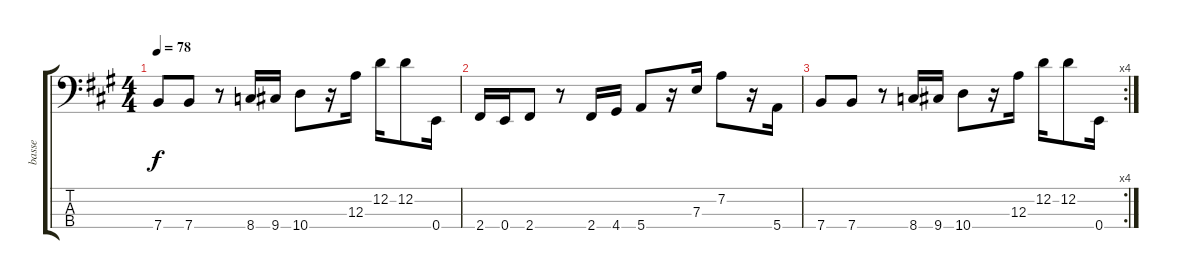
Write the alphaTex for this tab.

\track ("basse" "basse") {instrument electricbassfinger}
\staff {score tabs}
\tuning (G2 D2 A1 E1) {hide}
\ts (4 4)
\tempo 78
\clef f4
\ks a
7.4.8{dy f} 7.4.8 r.8 8.4.16 9.4.16 10.4.8 r.16 12.3.16 12.2.16 12.2.8 0.4.16 |
2.4.16 0.4.16 2.4.8 r.8 2.4.16 4.4.16 5.4.8 r.16 7.3.16 7.2.8 r.16 5.4.16 |
\rc 4
7.4.8 7.4.8 r.8 8.4.16 9.4.16 10.4.8 r.16 12.3.16 12.2.16 12.2.8 0.4.16
